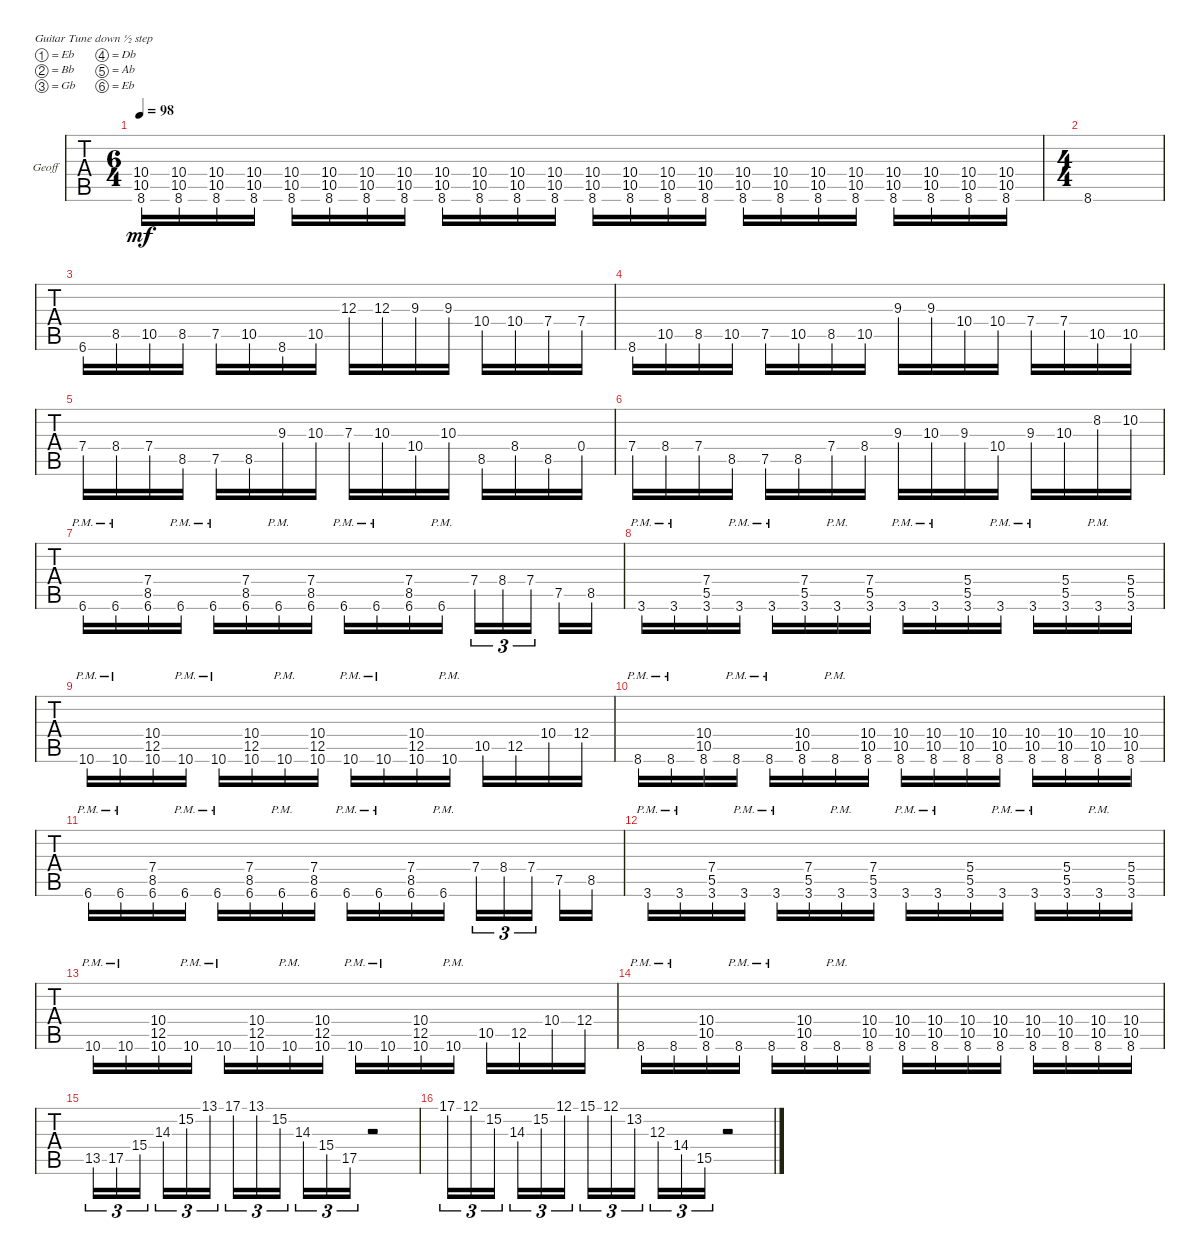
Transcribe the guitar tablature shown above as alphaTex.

\defaultSystemsLayout 4
\bracketExtendMode groupsimilarinstruments
\firstSystemTrackNameOrientation horizontal
\otherSystemsTrackNameOrientation horizontal
\track ("Geoff" "Geoff") {instrument acousticguitarsteel}
\staff {tabs}
\tuning (Eb4 Bb3 Gb3 Db3 Ab2 Eb2)
\ts (6 4)
\tempo 98
\clef g2
\ks c
(8.6 10.5 10.4).16{dy mf} (8.6 10.5 10.4).16 (8.6 10.5 10.4).16 (8.6 10.5 10.4).16 (8.6 10.5 10.4).16 (8.6 10.5 10.4).16 (8.6 10.5 10.4).16 (8.6 10.5 10.4).16 (8.6 10.5 10.4).16 (8.6 10.5 10.4).16 (8.6 10.5 10.4).16 (8.6 10.5 10.4).16 (8.6 10.5 10.4).16 (8.6 10.5 10.4).16 (8.6 10.5 10.4).16 (8.6 10.5 10.4).16 (8.6 10.5 10.4).16 (8.6 10.5 10.4).16 (8.6 10.5 10.4).16 (8.6 10.5 10.4).16 (8.6 10.5 10.4).16 (8.6 10.5 10.4).16 (8.6 10.5 10.4).16 (8.6 10.5 10.4).16 |
\ts (4 4)
8.6.1 |
6.6.16 8.5.16 10.5.16 8.5.16 7.5.16 10.5.16 8.6.16 10.5.16 12.3.16 12.3.16 9.3.16 9.3.16 10.4.16 10.4.16 7.4.16 7.4.16 |
8.6.16 10.5.16 8.5.16 10.5.16 7.5.16 10.5.16 8.5.16 10.5.16 9.3.16 9.3.16 10.4.16 10.4.16 7.4.16 7.4.16 10.5.16 10.5.16 |
7.4.16 8.4.16 7.4.16 8.5.16 7.5.16 8.5.16 9.3.16 10.3.16 7.3.16 10.3.16 10.4.16 10.3.16 8.5.16 8.4.16 8.5.16 0.4.16 |
7.4.16 8.4.16 7.4.16 8.5.16 7.5.16 8.5.16 7.4.16 8.4.16 9.3.16 10.3.16 9.3.16 10.4.16 9.3.16 10.3.16 8.2.16 10.2.16 |
6.6{pm}.16 6.6{pm}.16 (6.6 8.5 7.4).16 6.6{pm}.16 6.6{pm}.16 (6.6 8.5 7.4).16 6.6{pm}.16 (6.6 8.5 7.4).16 6.6{pm}.16 6.6{pm}.16 (6.6 8.5 7.4).16 6.6{pm}.16 7.4.16{tu (3 2)} 8.4.16{tu (3 2)} 7.4.16{tu (3 2)} 7.5.16 8.5.16 |
3.6{pm}.16 3.6{pm}.16 (3.6 5.5 7.4).16 3.6{pm}.16 3.6{pm}.16 (5.5 7.4 3.6).16 3.6{pm}.16 (3.6 5.5 7.4).16 3.6{pm}.16 3.6{pm}.16 (3.6 5.5 5.4).16 3.6{pm}.16 3.6{pm}.16 (3.6 5.5 5.4).16 3.6{pm}.16 (3.6 5.5 5.4).16 |
10.6{pm}.16 10.6{pm}.16 (10.6 12.5 10.4).16 10.6{pm}.16 10.6{pm}.16 (10.6 12.5 10.4).16 10.6{pm}.16 (10.6 12.5 10.4).16 10.6{pm}.16 10.6{pm}.16 (10.6 12.5 10.4).16 10.6{pm}.16 10.5.16 12.5.16 10.4.16 12.4.16 |
8.6{pm}.16 8.6{pm}.16 (8.6 10.5 10.4).16 8.6{pm}.16 8.6{pm}.16 (10.5 10.4 8.6).16 8.6{pm}.16 (10.5 10.4 8.6).16 (8.6 10.5 10.4).16 (8.6 10.5 10.4).16 (8.6 10.5 10.4).16 (8.6 10.5 10.4).16 (8.6 10.5 10.4).16 (8.6 10.5 10.4).16 (8.6 10.5 10.4).16 (8.6 10.5 10.4).16 |
6.6{pm}.16 6.6{pm}.16 (6.6 8.5 7.4).16 6.6{pm}.16 6.6{pm}.16 (6.6 8.5 7.4).16 6.6{pm}.16 (6.6 8.5 7.4).16 6.6{pm}.16 6.6{pm}.16 (6.6 8.5 7.4).16 6.6{pm}.16 7.4.16{tu (3 2)} 8.4.16{tu (3 2)} 7.4.16{tu (3 2)} 7.5.16 8.5.16 |
3.6{pm}.16 3.6{pm}.16 (3.6 5.5 7.4).16 3.6{pm}.16 3.6{pm}.16 (5.5 7.4 3.6).16 3.6{pm}.16 (3.6 5.5 7.4).16 3.6{pm}.16 3.6{pm}.16 (3.6 5.5 5.4).16 3.6{pm}.16 3.6{pm}.16 (3.6 5.5 5.4).16 3.6{pm}.16 (3.6 5.5 5.4).16 |
10.6{pm}.16 10.6{pm}.16 (10.6 12.5 10.4).16 10.6{pm}.16 10.6{pm}.16 (10.6 12.5 10.4).16 10.6{pm}.16 (10.6 12.5 10.4).16 10.6{pm}.16 10.6{pm}.16 (10.6 12.5 10.4).16 10.6{pm}.16 10.5.16 12.5.16 10.4.16 12.4.16 |
8.6{pm}.16 8.6{pm}.16 (8.6 10.5 10.4).16 8.6{pm}.16 8.6{pm}.16 (10.5 10.4 8.6).16 8.6{pm}.16 (10.5 10.4 8.6).16 (8.6 10.5 10.4).16 (8.6 10.5 10.4).16 (8.6 10.5 10.4).16 (8.6 10.5 10.4).16 (8.6 10.5 10.4).16 (8.6 10.5 10.4).16 (8.6 10.5 10.4).16 (8.6 10.5 10.4).16 |
13.5.16{tu (3 2)} 17.5.16{tu (3 2)} 15.4.16{tu (3 2)} 14.3.16{tu (3 2)} 15.2.16{tu (3 2)} 13.1.16{tu (3 2)} 17.1.16{tu (3 2)} 13.1.16{tu (3 2)} 15.2.16{tu (3 2)} 14.3.16{tu (3 2)} 15.4.16{tu (3 2)} 17.5.16{tu (3 2)} r.2 |
17.1.16{tu (3 2)} 12.1.16{tu (3 2)} 15.2.16{tu (3 2)} 14.3.16{tu (3 2)} 15.2.16{tu (3 2)} 12.1.16{tu (3 2)} 15.1.16{tu (3 2)} 12.1.16{tu (3 2)} 13.2.16{tu (3 2)} 12.3.16{tu (3 2)} 14.4.16{tu (3 2)} 15.5.16{tu (3 2)} r.2
